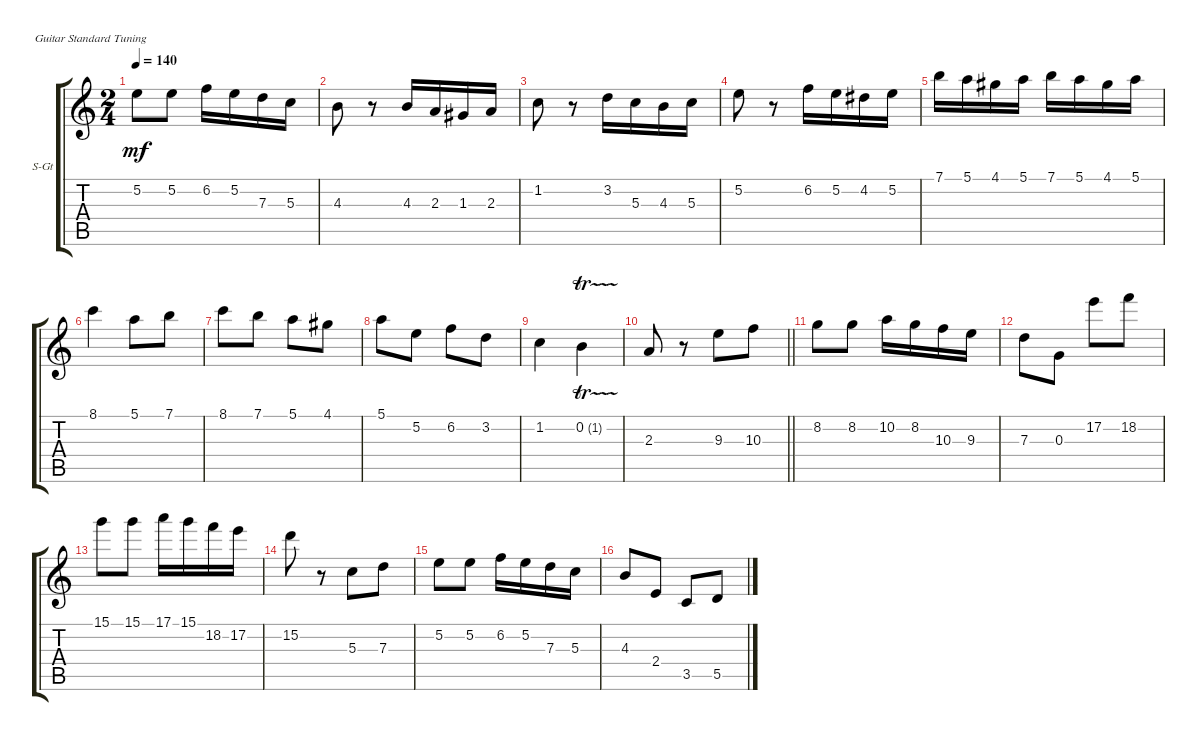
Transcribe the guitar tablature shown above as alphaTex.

\defaultSystemsLayout 4
\bracketExtendMode groupsimilarinstruments
\firstSystemTrackNameOrientation horizontal
\otherSystemsTrackNameOrientation horizontal
\track ("Guitar 1" "S-Gt") {instrument acousticguitarsteel}
\staff {score tabs}
\tuning (E4 B3 G3 D3 A2 E2)
\ts (2 4)
\tempo 140
\clef g2
\ks c
5.2.8{dy mf} 5.2.8 6.2.16 5.2.16 7.3.16 5.3.16 |
4.3.8 r.8 4.3.16 2.3.16 1.3.16 2.3.16 |
1.2.8 r.8 3.2.16 5.3.16 4.3.16 5.3.16 |
5.2.8 r.8 6.2.16 5.2.16 4.2.16 5.2.16 |
7.1.16 5.1.16 4.1.16 5.1.16 7.1.16 5.1.16 4.1.16 5.1.16 |
8.1.4 5.1.8 7.1.8 |
8.1.8 7.1.8 5.1.8 4.1.8 |
5.1.8 5.2.8 6.2.8 3.2.8 |
1.2.4 0.2{tr (1 16)}.4 |
\barLineRight lightlight
2.3.8 r.8 9.3.8 10.3.8 |
8.2.8 8.2.8 10.2.16 8.2.16 10.3.16 9.3.16 |
7.3.8 0.3.8 17.2.8 18.2.8 |
15.1.8 15.1.8 17.1.16 15.1.16 18.2.16 17.2.16 |
15.2.8 r.8 5.3.8 7.3.8 |
5.2.8 5.2.8 6.2.16 5.2.16 7.3.16 5.3.16 |
4.3.8 2.4.8 3.5.8 5.5.8
